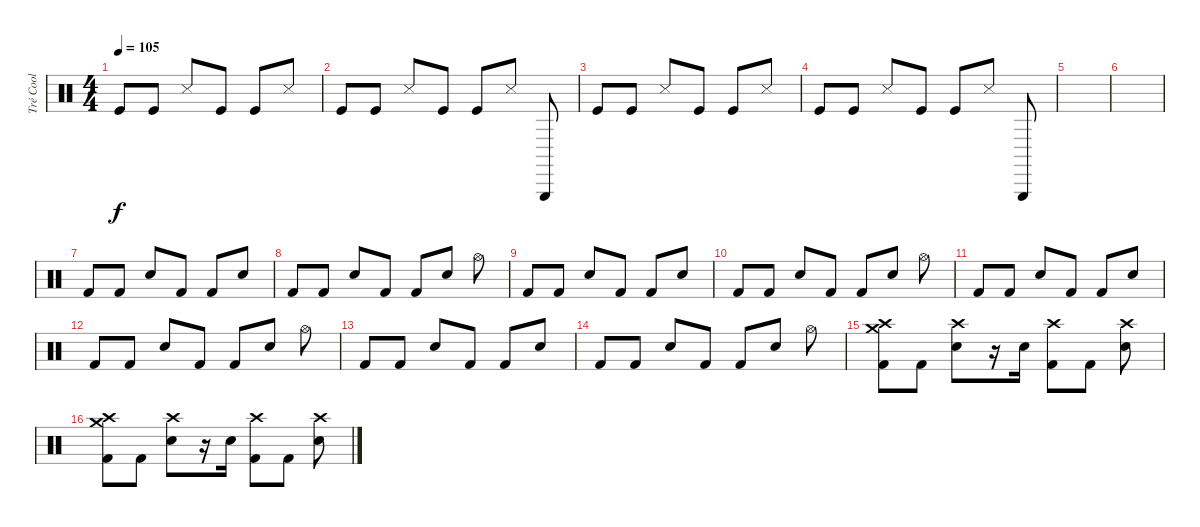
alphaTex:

\track ("Tré Cool" "Tré Cool") {instrument percussion}
\staff {score}
\articulation defaults
\ts (4 4)
\tempo 105
\clef neutral
\ks c "Kick (hit)".8{dy f} "Kick (hit)".8 "Snare (side stick) 3".8 "Kick (hit)".8 "Kick (hit)".8 "Snare (side stick) 3".8
|
"Kick (hit)".8 "Kick (hit)".8 "Snare (side stick) 3".8 "Kick (hit)".8 "Kick (hit)".8 "Snare (side stick) 3".8 "Triangle (hit)".8 |
"Kick (hit)".8 "Kick (hit)".8 "Snare (side stick) 3".8 "Kick (hit)".8 "Kick (hit)".8 "Snare (side stick) 3".8 |
"Kick (hit)".8 "Kick (hit)".8 "Snare (side stick) 3".8 "Kick (hit)".8 "Kick (hit)".8 "Snare (side stick) 3".8 "Triangle (hit)".8 |
|
|
"Kick (hit) 2".8{volume 14} "Kick (hit) 2".8 "Snare (hit) 2".8 "Kick (hit) 2".8 "Kick (hit) 2".8 "Snare (hit) 2".8 |
"Kick (hit) 2".8 "Kick (hit) 2".8 "Snare (hit) 2".8 "Kick (hit) 2".8 "Kick (hit) 2".8 "Snare (hit) 2".8 "Hi-Hat (open)".8 |
"Kick (hit) 2".8 "Kick (hit) 2".8 "Snare (hit) 2".8 "Kick (hit) 2".8 "Kick (hit) 2".8 "Snare (hit) 2".8 |
"Kick (hit) 2".8 "Kick (hit) 2".8 "Snare (hit) 2".8 "Kick (hit) 2".8 "Kick (hit) 2".8 "Snare (hit) 2".8 "Hi-Hat (open)".8 |
"Kick (hit) 2".8 "Kick (hit) 2".8 "Snare (hit) 2".8 "Kick (hit) 2".8 "Kick (hit) 2".8 "Snare (hit) 2".8 |
"Kick (hit) 2".8 "Kick (hit) 2".8 "Snare (hit) 2".8 "Kick (hit) 2".8 "Kick (hit) 2".8 "Snare (hit) 2".8 "Hi-Hat (open)".8 |
"Kick (hit) 2".8 "Kick (hit) 2".8 "Snare (hit) 2".8 "Kick (hit) 2".8 "Kick (hit) 2".8 "Snare (hit) 2".8 |
"Kick (hit) 2".8 "Kick (hit) 2".8 "Snare (hit) 2".8 "Kick (hit) 2".8 "Kick (hit) 2".8 "Snare (hit) 2".8 "Hi-Hat (open)".8 |
("Crash medium (hit)" "Crash high (hit)" "Kick (hit) 2").8 "Kick (hit) 2".8 ("Crash high (hit)" "Snare (hit) 2").8 r.16 "Snare (hit) 2".16 ("Crash high (hit)" "Kick (hit) 2").8 "Kick (hit) 2".8 ("Crash high (hit)" "Snare (hit) 2").8 |
("Crash medium (hit)" "Crash high (hit)" "Kick (hit) 2").8 "Kick (hit) 2".8 ("Crash high (hit)" "Snare (hit) 2").8 r.16 "Snare (hit) 2".16 ("Crash high (hit)" "Kick (hit) 2").8 "Kick (hit) 2".8 ("Crash high (hit)" "Snare (hit) 2").8
